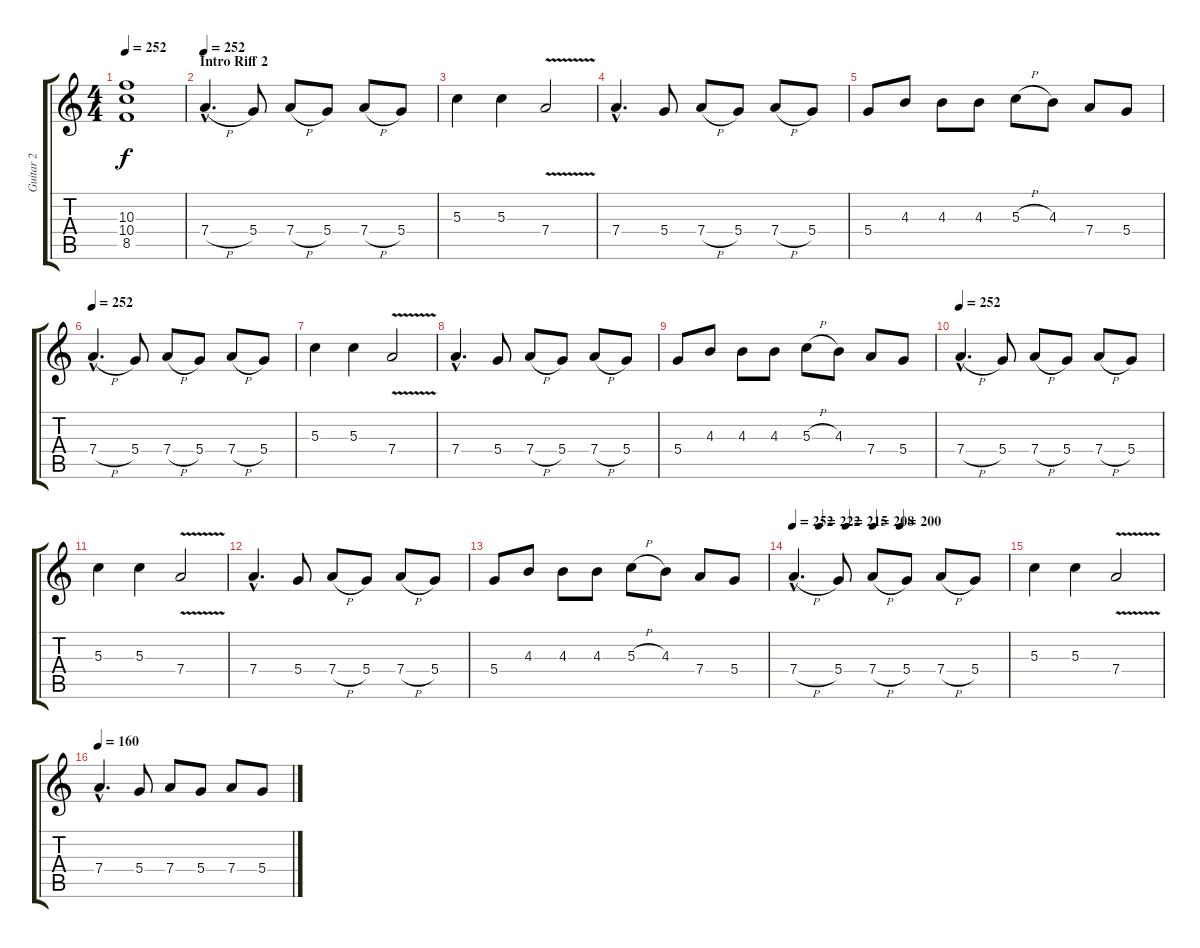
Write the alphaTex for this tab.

\track ("Guitar 2" "Guitar 2") {instrument distortionguitar}
\staff {score tabs}
\tuning (E4 B3 G3 D3 A2 E2) {hide}
\ts (4 4)
\tempo 252
\clef g2
\ks c
(10.3 10.4 8.5).1{dy f} |
\section ("" "Intro Riff 2")
\tempo 252
7.4{h hac}.4{d} 5.4.8 7.4{h}.8 5.4.8 7.4{h}.8 5.4.8 |
5.3.4 5.3.4 7.4{v}.2 |
7.4{hac}.4{d} 5.4.8 7.4{h}.8 5.4.8 7.4{h}.8 5.4.8 |
5.4.8 4.3.8 4.3.8 4.3.8 5.3{h}.8 4.3.8 7.4.8 5.4.8 |
\tempo 252
7.4{h hac}.4{d} 5.4.8 7.4{h}.8 5.4.8 7.4{h}.8 5.4.8 |
5.3.4 5.3.4 7.4{v}.2 |
7.4{hac}.4{d} 5.4.8 7.4{h}.8 5.4.8 7.4{h}.8 5.4.8 |
5.4.8 4.3.8 4.3.8 4.3.8 5.3{h}.8 4.3.8 7.4.8 5.4.8 |
\tempo 252
7.4{h hac}.4{d} 5.4.8 7.4{h}.8 5.4.8 7.4{h}.8 5.4.8 |
5.3.4 5.3.4 7.4{v}.2 |
7.4{hac}.4{d} 5.4.8 7.4{h}.8 5.4.8 7.4{h}.8 5.4.8 |
5.4.8 4.3.8 4.3.8 4.3.8 5.3{h}.8 4.3.8 7.4.8 5.4.8 |
\tempo 252
\tempo (222 0.125)
\tempo (215 0.25)
\tempo (208 0.375)
\tempo (200 0.5)
7.4{h hac}.4{d} 5.4.8 7.4{h}.8 5.4.8 7.4{h}.8 5.4.8 |
5.3.4 5.3.4 7.4{v}.2 |
\tempo 108
\tempo 160
7.4{hac}.4{d} 5.4.8 7.4.8 5.4.8 7.4.8 5.4.8
